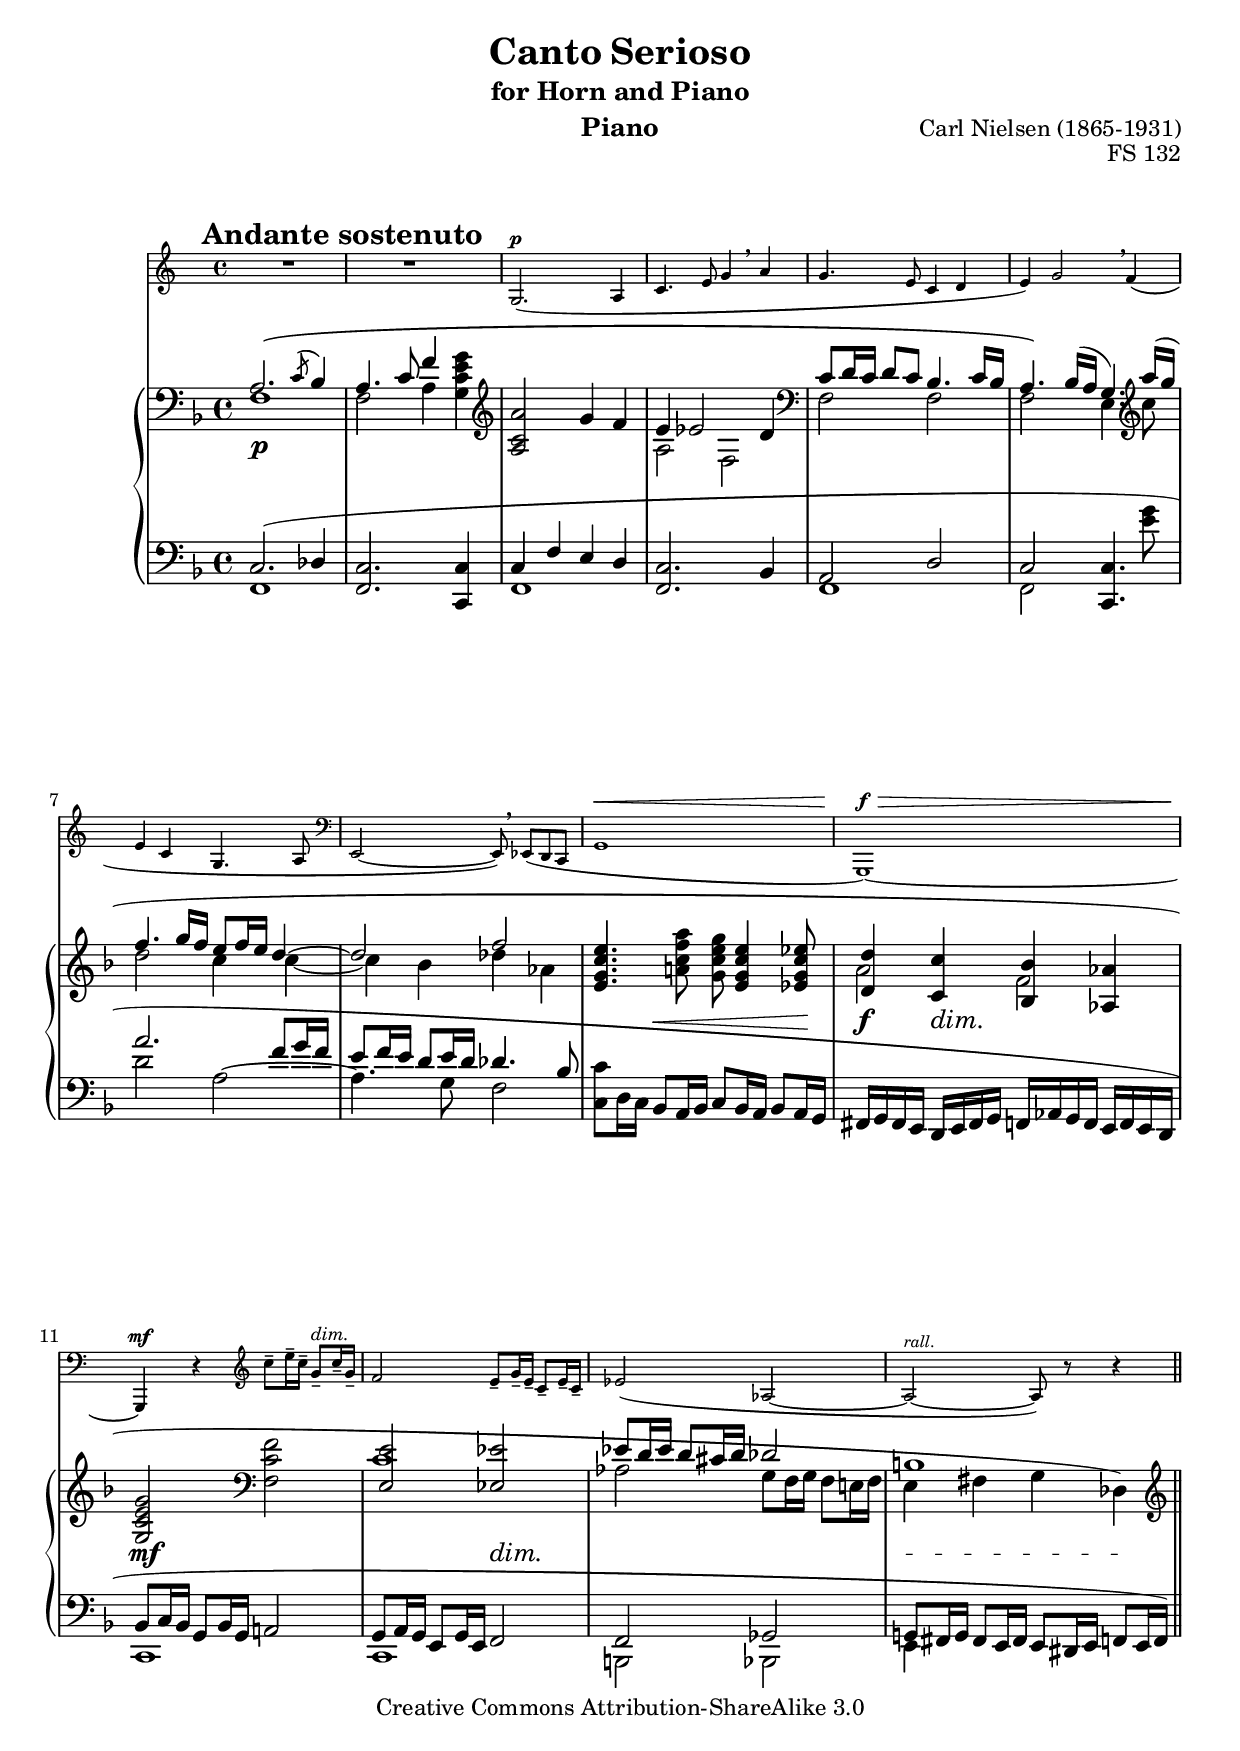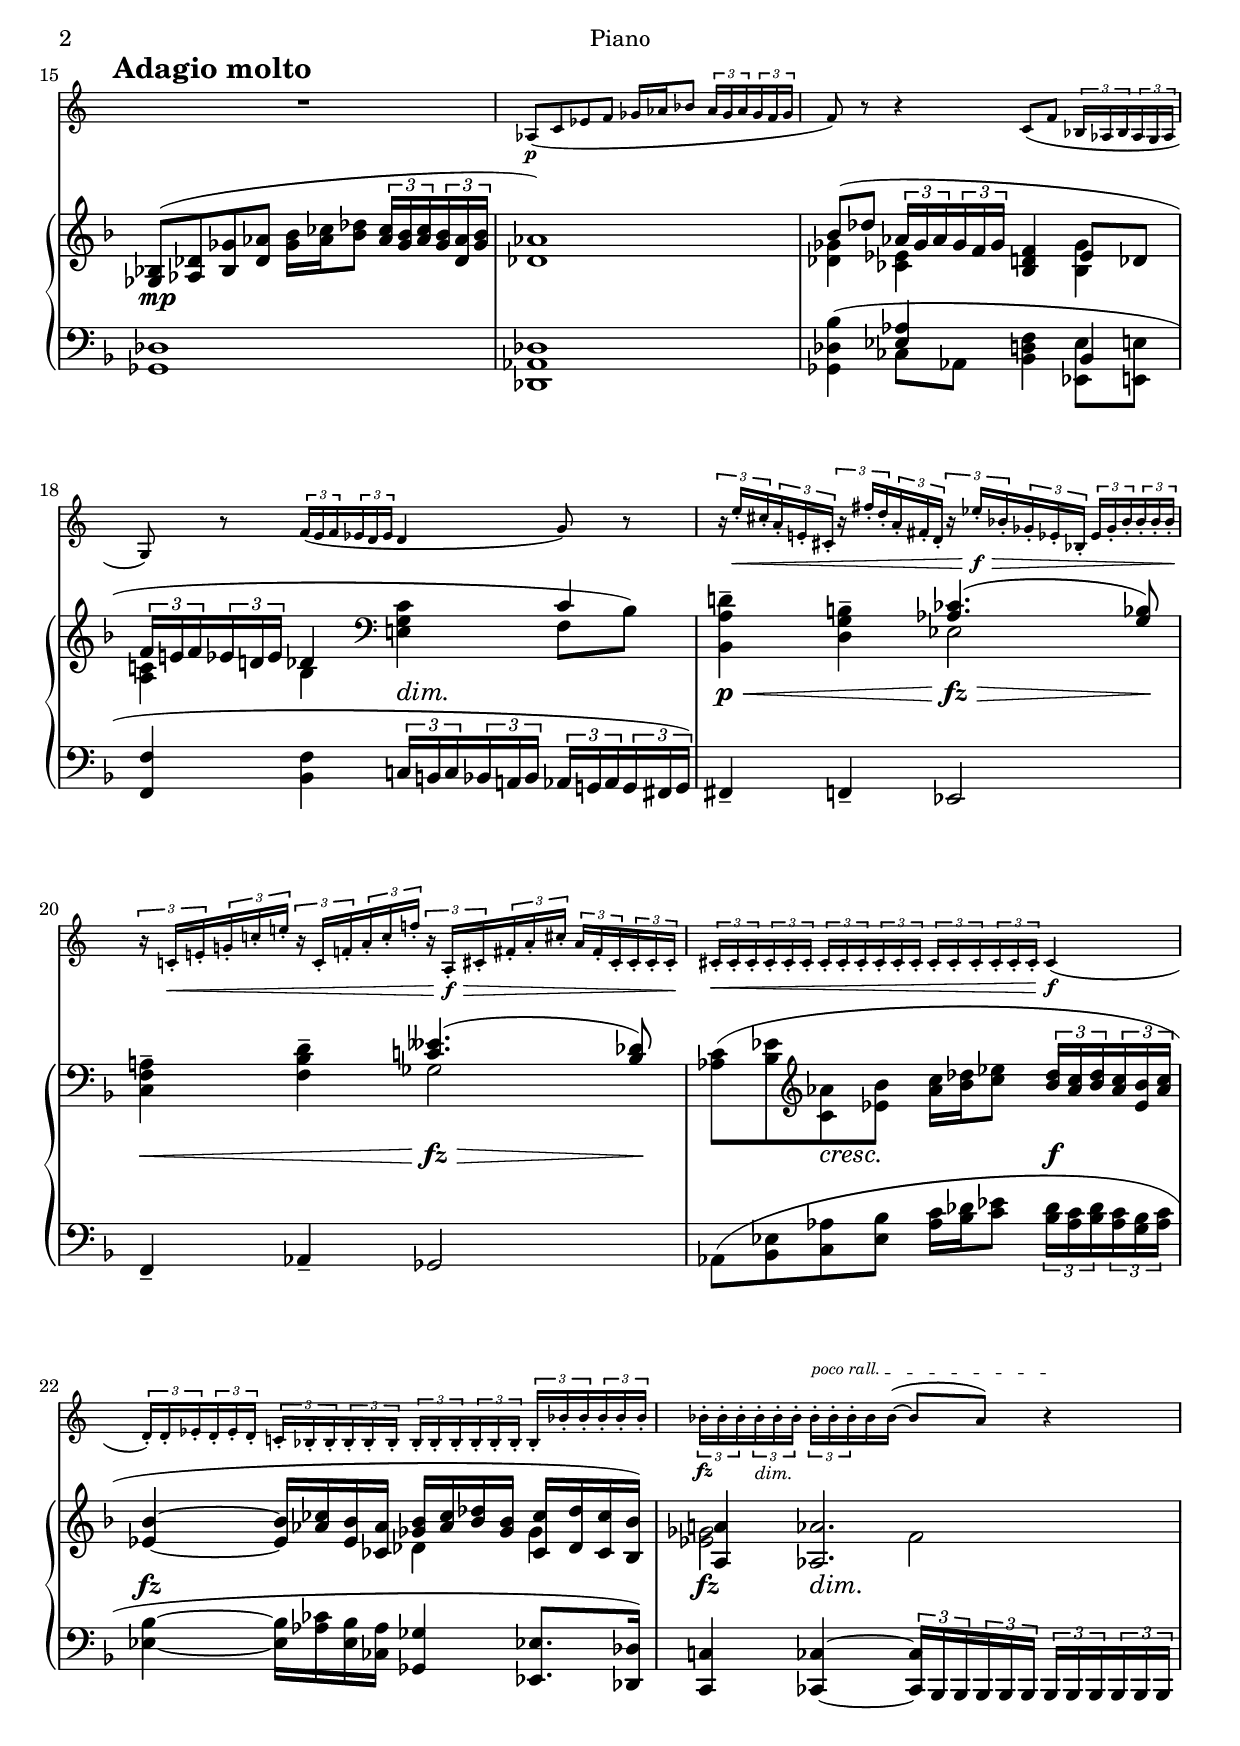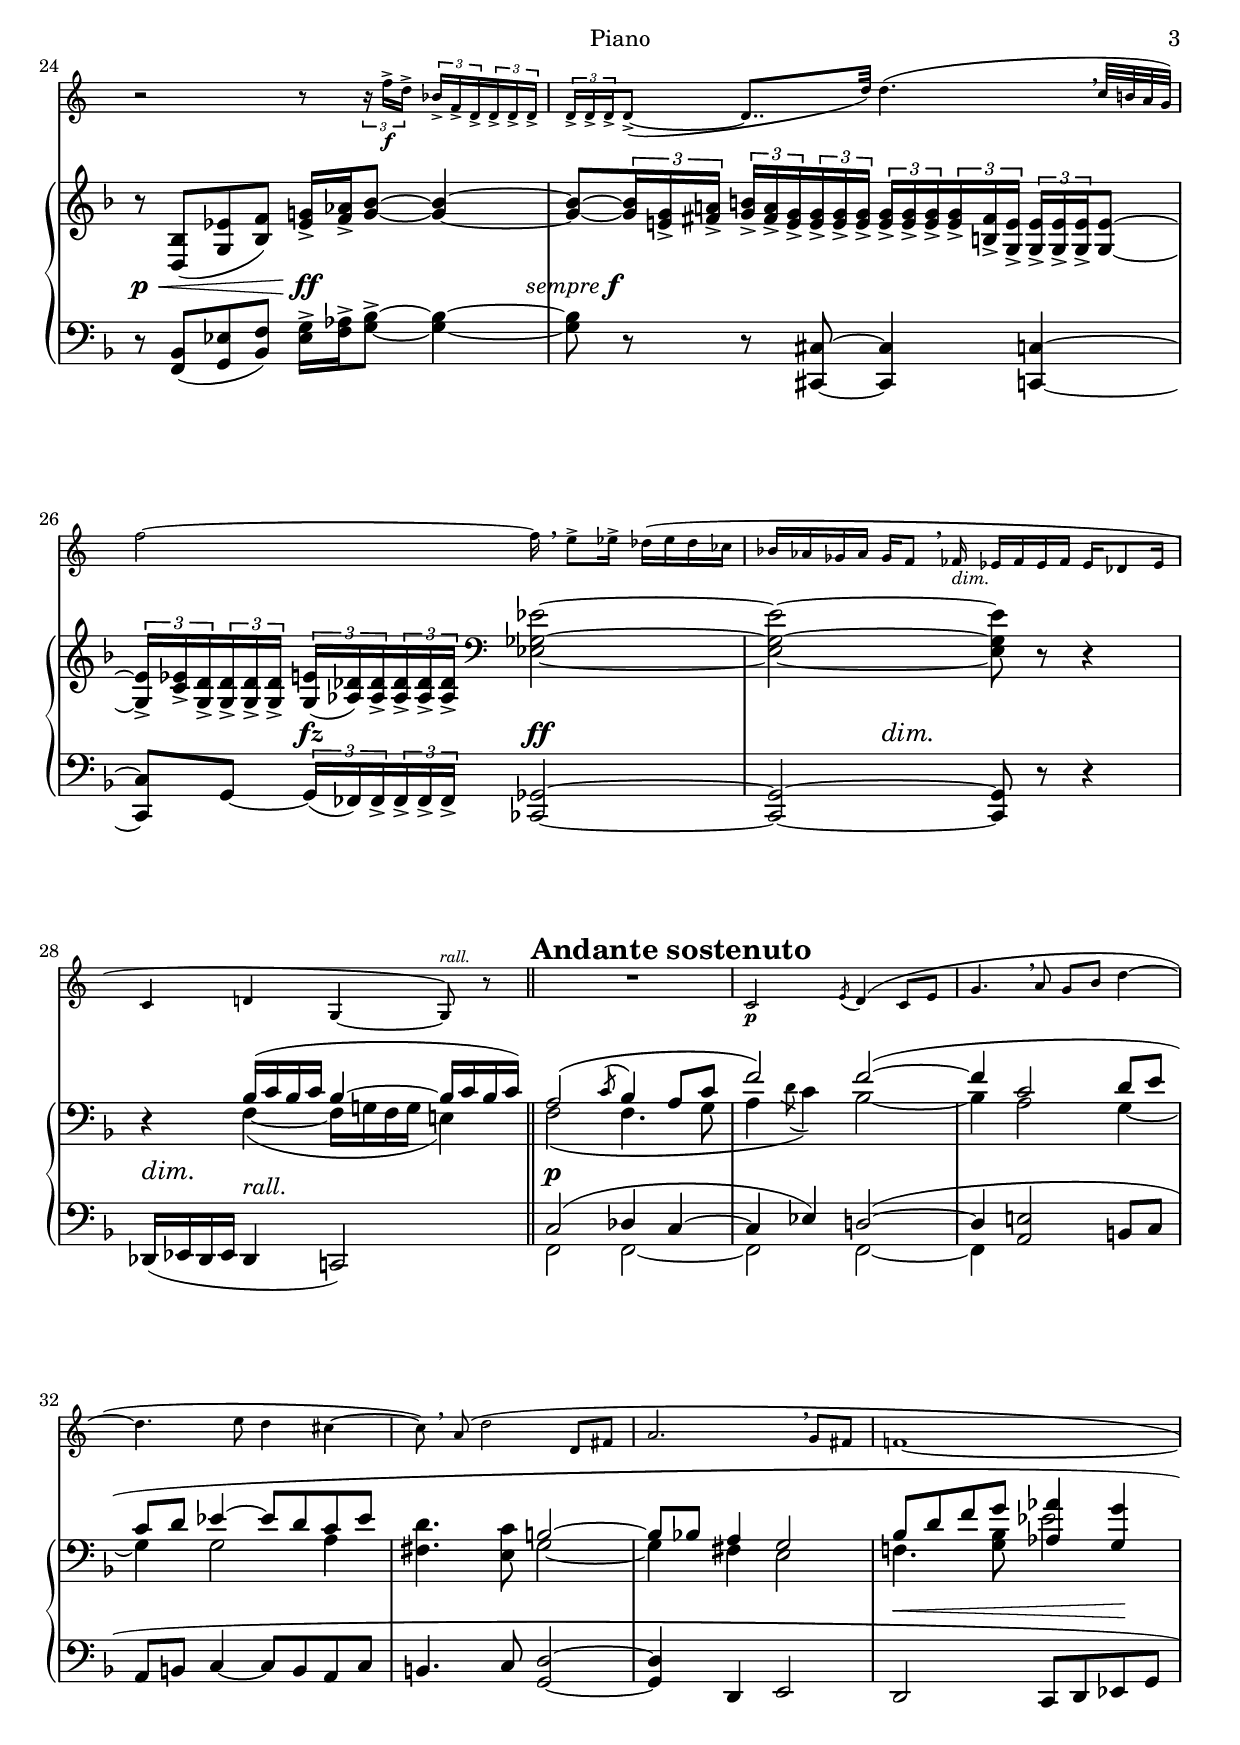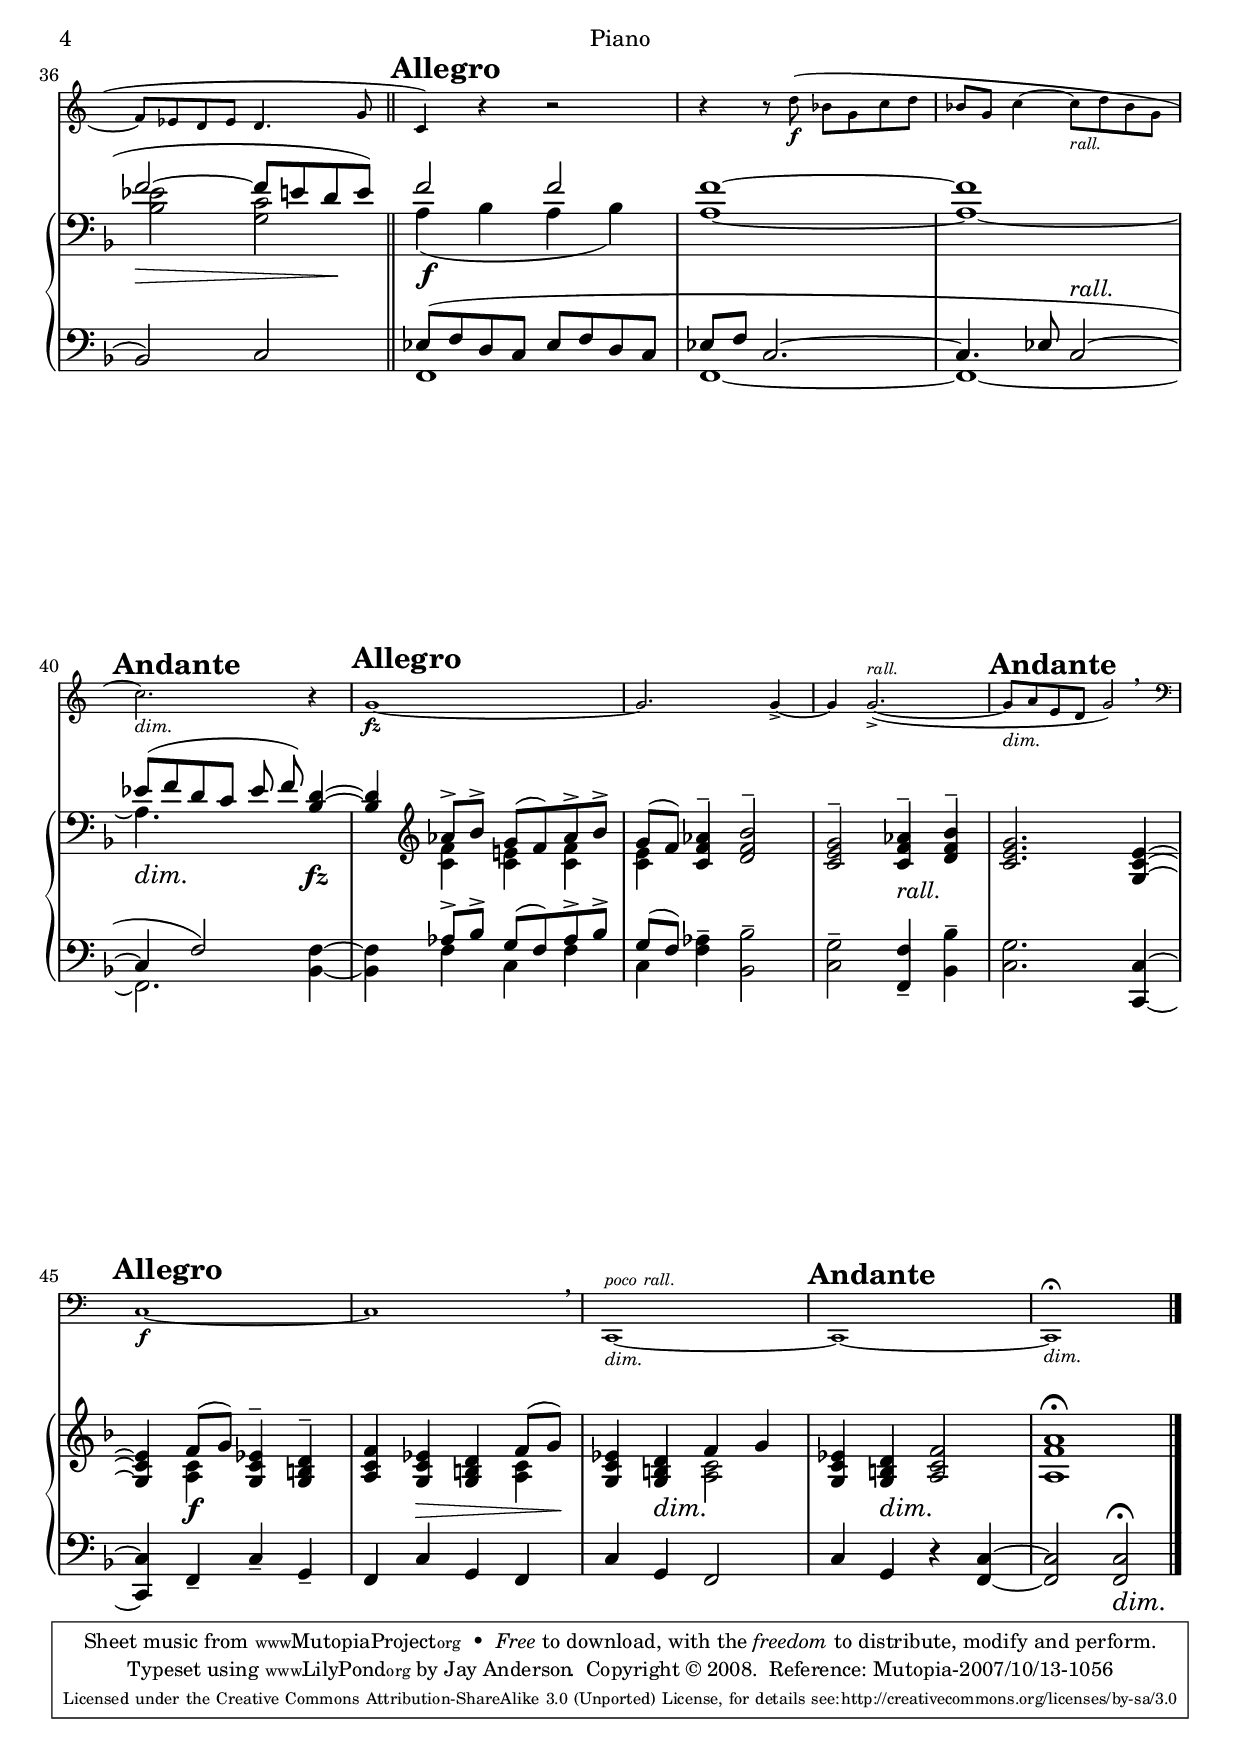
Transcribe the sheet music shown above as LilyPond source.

\version "2.11.62"

rall = \markup {\italic rall.}
pocorall = \markup {\italic {poco rall.} }
sempref = #(make-dynamic-script (markup #:normal-text #:italic "sempre" #:dynamic "f"))

tempoMark = #(define-music-function (parser location markp) (string?)
#{
  \once \override Score.RehearsalMark #'self-alignment-X = #left
  \once \override Score.RehearsalMark #'extra-spacing-width = #'(+inf.0 . -inf.0)
  \mark \markup { \bold $markp }
#})

outline =
{
  \override Score.PaperColumn #'keep-inside-line = ##t
  \override Score.NonMusicalPaperColumn #'keep-inside-line = ##t
  \time 4/4
  \tempoMark "Andante sostenuto"
  s1*14 | \bar "||"

  \tempoMark "Adagio molto"
  s1*14 | \bar "||"

  \tempoMark "Andante sostenuto"
  s1*8 | \bar "||"

  \tempoMark "Allegro"
  s1*3 |

  %Prevent stacking with next markup.
  \once \override Score.RehearsalMark #'self-alignment-X = #left
  \once \override Score.RehearsalMark #'extra-spacing-width = #'(0 . 0)
  \mark \markup { \bold "Andante" }
  s1 |

  \tempoMark "Allegro"
  s1*3 |

  \tempoMark "Andante"
  s1 |

  \tempoMark "Allegro"
  s1*3 |

  \tempoMark "Andante"
  s1*2 | \bar "|."
}

midiOutline =
{
  \tempo 4=52
}



pianoRight = \relative c'
{
  \key f \major
  \clef bass
  <<
    {\voiceOne a2.\( \acciaccatura c8 bes4 | a4. c8 f4}
    \new Voice {\voiceTwo f,1 | f2 a4}
  >> \oneVoice <g c e g>4 |
  \clef treble
  <a c a'>2 g'4 f |
  <<
    {
      \voiceOne
      e4 ees2 d4 |
      \clef bass
      c8 d16 c d8 c bes4. c16 bes |
      a4.\) bes16( a g4.) \clef treble a''16( g |
      f4. g16 f e8 f16 e d4~ |
      d2 f |
    }
    \new Voice {
      \voiceTwo
      a,,2 f |
      f f |
      f e4. c''8 |
      d2 c4 c~ |
      c bes des aes | 
    }
  >> \oneVoice
  <e g c e>4. <a c f a>8 <g c e g> <e g c e>4 <ees g c ees>8 |
  <<
    {<d d'>4 <c c'> <bes bes'> <aes aes'>}
    \\
    {a'2 f}
  >>
  <g e c g>2 \clef bass <f c f,>( |
  <<
    \new Voice
    {
      \voiceOne <e e,>2 <ees ees,> |
      ees8 d16 ees d8 cis16 d des2 |
      b1 |
    }
    {
      \voiceTwo c1 |
      aes2 g8 f16 g f8 e16 f |
      e4 fis g des) |
    }
  >> \oneVoice
  \clef treble
  <ges bes>8( <aes des> <bes ges'> <des aes'> <ges bes>16 <aes ces> <bes des>8
    \times 2/3 {<ces aes>16 <bes ges> <ces aes>} \times 2/3 {<bes ges> <aes des,> <bes ges>} |
  <aes des,>1) |
  <<
    {
      \voiceOne bes8( des \times 2/3 {aes16 ges aes} \times 2/3 {ges f ges}
    }
    \new Voice {\voiceTwo <ges des>4 <ees ces>}
  >> \oneVoice <f d bes>4
  <<
    {ees8 des | \times 2/3 {f16 e f} \times 2/3 {ees d ees} des4}
    \\
    {<ges bes,>4 | <c, a> bes}
  >> \clef bass <c g e>4 << \new Voice {\voiceOne c4} {\voiceTwo f,8 bes)} >> \oneVoice |
  <d a bes,>4-- <b g d>-- << {<ces aes>4.( <bes g>8)} \\ {ees,2} >> |
  <a f c>4-- <d bes f>-- << {<eeses c>4.( <des bes>8)} \\ {ges,2} >> |
  <aes c>8( <bes ees> \clef treble <c aes'> <ees bes'> <aes c>16 <bes des> <c ees>8
    \times 2/3 {<des bes>16 <c aes> <des bes>} \times 2/3 {<c aes>16 <bes ees,> <c aes>} |
  <bes ees,>4~ <bes ees,>16 <ces aes> <bes ees,> <aes ces,>
    <<
      {
        \voiceOne <bes ges> <ces aes> <des bes> <bes ges> <ces ces,> <des des,> <ces ces,> <bes bes,>) |
        <a a,>4 <aes aes,>2. |
      }
      \new Voice
      {
        \voiceTwo des,4 ges | <ges ees>2 f |
      }
    >> \oneVoice |
  r8 <bes, d,>( <ees g,> <f bes,>) <g ees>16-> <aes f>-> <bes g>8~ <bes g>4~ |
  <bes g>8~ \times 2/3 {<bes g>16 <g e>-> <a fis>->}
    \times 2/3 {<b g>-> <a fis>-> <g e>->} \times 2/3 {<g e>-> <g e>-> <g e>->}
    \times 2/3 {<g e>-> <g e>-> <g e>->} \times 2/3 {<g e>-> <fis b,>-> <e g,>->}
    \times 2/3 {<e g,>-> <e g,>-> <e g,>->} <e g,>8~ |
  \times 2/3 {<e g,>16-> <ees c>-> <d g,>->} \times 2/3 {<d g,>-> <d g,>-> <d g,>->}
    \times 2/3 {<e g,>( <des aes>) <des aes>->} \times 2/3 {<des aes>-> <des aes>-> <des aes>->}
    \clef bass
    <ees ges, ees>2~ |
  <ees ges, ees>~ <ees ges, ees>8 r r4 |
  r <<
      {bes16( c bes c bes4~ bes16 c bes c)}
      \\
      {f,4~( f16 g f g e4)}
    >> |

  <<
    {
      \voiceOne a2\( \acciaccatura c8 bes4 a8 c |
      f2\) f~( |
      f4 c2 d8 e |
      c d ees4~ ees8 d c ees |
    }
    \new Voice
    {
      \voiceTwo f,2\( f4. g8 |
      a4 \acciaccatura d8 c4\) bes2~
      bes4 a2 g4~ |
      g g2 a4 |
    }
  >> \oneVoice
  <d fis,>4. <c e,>8
  <<
    {
      \voiceOne b2~ |
      b8 bes a4 g2 |
      bes8 d f g <aes aes,>4 <g g,> |
      f2~ f8 e d e) |
    }
    \new Voice
    {
      \voiceTwo g,2~ |
      g4 fis e2 |
      f4. <g bes>8 ees'2 |
      <ees bes> <c g> |
    }
  >>

  <<
    {
      f2 f |
      f1~ | f |
      ees8( f d c ees f)
    }
    \\
    {
      a,4( bes a bes) |
      a1~ | a~ | a4.
    }
  >> <bes d>4~ |
  <bes d>
  \clef treble
  <<
    {
      aes'8-> bes-> g( f) aes-> bes-> | g( f)
    }
    \\
    {
      <f c>4 <e c> <f c> | <e c>
    }
  >>
  <aes f c>-- <bes f d>2-- |
  <g e c>2-- <aes f c>4-- <bes f d>-- |
  <g e c>2. <e c g>4~ |
  <e c g> << {f8( g)} \\ <c, a>4 >> <ees c g>4-- <d b g>-- |
  <f c a> <ees c g> <d b g> << {f8( g)} \\ <c, a>4 >> |
  <ees c g>4 <d b g> << {f4 g} \\ <c, a>2 >> |
  <ees c g>4 <d b g> <f c a>2 |
  <a f a,>1\fermata |
}

pianoLeft = \relative c
{
  \key f \major
  \clef bass
  <<
    {\voiceOne c2.( des4 |}
    \new Voice {\voiceTwo f,1 |}
  >> \oneVoice
  <f c'>2. <c c'>4 |
  <<
    {\voiceOne c'4 f e d |}
    \new Voice {\voiceTwo f,1 |}
  >> \oneVoice
  <f c'>2. bes4 |
  <<
    {\voiceOne a2 d | c}
    \new Voice {\voiceTwo f,1 | f2}
  >> \oneVoice <c c'>4. <g'''e>8( |
  <<
    {
      \voiceOne a2. f8 g16 f |
      e8 f16 e d8 e16 d \clef bass des4. bes8 |
    }
    \new Voice
    {
      d2 a~ |
      a4. g8 f2 |
    }
  >> \oneVoice
  <c c'>8 d16 c bes8 a16 bes c8 bes16 a bes8 a16 g |
  fis g fis e d e fis g f aes g f e f e d |
  <<
    {
      \voiceOne bes'8 c16 bes g8 bes16 g a2 |
      g8 a16 g e8 g16 e f2 |
      f ges |
      g8 fis16 g
    }
    \new Voice
    {
      \voiceTwo c,1 | c | b2 bes | e4
    }
  >> \oneVoice fis8 e16 fis e8 dis16 e f8 e16 f) |

  <ges des'>1 |
  <des aes' des> |
  <ges des' bes'>4( << <ees' aes>4 \\ {ces8 aes} >>
    <bes d f>4 << bes4 \\ {<ees ees,>8 <e e,>} >> |
  <f f,>4 <f bes,> \times 2/3 {c16 b c} \times 2/3 {bes a bes}
    \times 2/3 {aes g aes} \times 2/3 {g fis g)} |
  fis4-- f-- ees2 |
  f4-- aes-- ges2 |
  aes8( <bes ees> <c aes'> <ees bes'> <aes c>16 <bes des> <c ees>8
    \times 2/3 {<bes des>16 <aes c> <bes des>} \times 2/3 {<aes c> <g bes> <aes c>} |
  <ees bes'>4~ <ees bes'>16 <aes ces> <ees bes'> <ces aes'> <ges ges'>4 <ees ees'!>8. <des des'>16) |
  <c c'>4 <ces ces'>~ \times 2/3 {<ces ces'>16 bes bes} \repeat unfold 3 {\times 2/3 {bes16 bes bes}} |
  r8 <bes' f>( <ees g,> <f bes,>) <g ees>16-> <aes f>-> <bes g>8~-> <bes g>4~ |
  <bes g>8 r r <cis, cis,>~ <cis cis,>4 <c c,>~ |
  <c c,>8 g~ \times 2/3 {g16( fes) fes->} \times 2/3 {fes-> fes-> fes->} <ges ces,>2~ |
  <ges ces,>2~ <ges ces,>8 r r4 |
  des16( ees des ees des4 c2) |

  <<
    {
      \voiceOne c'2( des4 c~ |
      c ees) d2~( |
      d4
    }
    \new Voice
    {
      \voiceTwo f,2 f~ |
      f f~ |
      f4
    }
  >> \oneVoice <a e'>2 b8 c |
  a b c4~ c8 b a c |
  b4. c8 <d g,>2~ |
  <d g,>4 d, e2 |
  d c8 d ees g |
  bes2) c |

  <<
    {
      ees8( f d c ees f d c |
      ees f c2.~ |
      c4. ees8 c2~ |
      c4 f2)
    }
    \\
    {
      f,1 | f~ | f~ | f2.
    }
  >> <bes f'>4~ |
  <bes f'>4
  <<
    {
      aes'8-> bes-> g( f) aes-> bes-> | g( f)
    }
    \\
    {
      f4 c f | c
    }
  >> <f aes>4-- <bes, bes'>2-- |
  <c g'>-- <f, f'>4-- <bes bes'>-- |
  <c g'>2. <c c,>4~ |
  <c c,> f,-- c'-- g-- |
  f c' g f |
  c' g f2 |
  c'4 g r <c f,>~ |
  \dimTextDim
  <c f,>2 << <c f,>\fermata {s4.\> s8\!} >> |
}

pianoDynamics =
{
  \override DynamicTextSpanner #'dash-period = #-1.0
  %placeholder
  s1*8\p |
  s4 s\< s s8 s\! |
  \dimTextDim
  s4\f s2.\> |
  \dimHairpin
  s1\!\mf |
  \revert DynamicTextSpanner #'dash-period
  \dimTextDim
  s2 s\> |
  \dimHairpin
  \override DynamicTextSpanner #'dash-period = #-1.0
  s1 |
  \override TextSpanner #'edge-text = #'("rall " . "")
  s4\!\startTextSpan s s s\stopTextSpan

  s1*3\mp |
  \dimTextDim
  s2 s\> |
  \dimHairpin
  s2\p\< s4\fz\> s8 s\! |
  s2\< s4\fz\> s8 s\! |
  \revert DynamicTextSpanner #'dash-period
  \crescTextCresc
  s4 s\< s s\f |
  \crescHairpin
  \override DynamicTextSpanner #'dash-period = #-1.0
  s1\fz |
  \dimTextDim
  s4\fz s2.\> |
  \dimHairpin

  s2\p\< s\ff |
  s1\sempref |
  s4 s\fz s2\ff |
  \dimTextDim
  s4 s\> s2 |
  s4\> s2.-\rall
  \dimHairpin

  s1*6\p |
  s2.\< s4\! |
  s2.\> s4\! |
  s1*2\f |
  s2 s-\rall |
  \dimTextDim
  s4\> s s s\fz |
  \dimHairpin
  s1*2 |
  s2 s-\rall |
  s1 |
  s4 s2.\f |
  s4 s\> s s8 s\! |
  \dimTextDim
  s4 s2.\> |
  \dimTextDim
  s4 s2.\> |
  s2 s2\! |
}

pianoPedals =
{
}


rall = \markup {\italic rall.}
pocorall = \markup {\italic {poco rall.} }
sempref = #(make-dynamic-script (markup #:normal-text #:italic "sempre" #:dynamic "f"))

tempoMark = #(define-music-function (parser location markp) (string?)
#{
  \once \override Score.RehearsalMark #'self-alignment-X = #left
  \once \override Score.RehearsalMark #'extra-spacing-width = #'(+inf.0 . -inf.0)
  \mark \markup { \bold $markp }
#})

outline =
{
  \override Score.PaperColumn #'keep-inside-line = ##t
  \override Score.NonMusicalPaperColumn #'keep-inside-line = ##t
  \time 4/4
  \tempoMark "Andante sostenuto"
  s1*14 | \bar "||"

  \tempoMark "Adagio molto"
  s1*14 | \bar "||"

  \tempoMark "Andante sostenuto"
  s1*8 | \bar "||"

  \tempoMark "Allegro"
  s1*3 |

  %Prevent stacking with next markup.
  \once \override Score.RehearsalMark #'self-alignment-X = #left
  \once \override Score.RehearsalMark #'extra-spacing-width = #'(0 . 0)
  \mark \markup { \bold "Andante" }
  s1 |

  \tempoMark "Allegro"
  s1*3 |

  \tempoMark "Andante"
  s1 |

  \tempoMark "Allegro"
  s1*3 |

  \tempoMark "Andante"
  s1*2 | \bar "|."
}

midiOutline =
{
  \tempo 4=52
}



horn = \relative c'
{
  \override DynamicTextSpanner #'dash-period = #-1.0
  \set subdivideBeams = ##t
  \set Score.beatLength = #(ly:make-moment 1 8)
  \transposition f
  R1*2 |
  g2.(^\p a4 |
  c4. e8 g4 \breathe a |
  g4. e8 c4 d |
  e) g2 \breathe f4( |
  e c g4. a8 |
  \clef bass
  \set Staff.middleCPosition = #-1
  e2~ e8) \breathe ees( d c |
  g'1^\< |
  g,~)^\f^\> |
  \revert DynamicTextSpanner #'dash-period
  \dimTextDim
  g4\mf r \clef treble c''8-- e16-- c-- g8--^\> c16-- g-- |
  \dimHairpin
  \override DynamicTextSpanner #'dash-period = #-1.0
  f2 e8-- g16-- e-- c8-- e16-- c-- |
  ees2( aes,~\! |
  aes~^\rall aes8) r r4 |

  R1
  aes8(\p c ees f ges16 aes bes8 \times 2/3 {aes16 ges aes} \times 2/3 {ges f ges} |
  f8) r r4 c8( f \times 2/3 {bes,16 aes bes} \times 2/3 {aes g aes} |
  g8) r \times 2/3 {f'16( e f} \times 2/3 {ees d ees} d4 g8) r |
  \times 2/3 {r16 e'-.\< cis-.} \times 2/3 {a-. e-. cis-.}
    \times 2/3 {r16 fis'-. d-.} \times 2/3 {a-. fis-. d-.}
    \times 2/3 {r16 ees'-.\f\> bes-.} \times 2/3 {ges-. ees-. bes-.}
    \times 2/3 {ees16 ges-. bes-.} \times 2/3 {bes-. bes-. bes-.\!} |
  \times 2/3 {r16 c,-.\< e-.} \times 2/3 {g-. c-. e-.}
    \times 2/3 {r16 c,-. f-.} \times 2/3 {a-. c-. f-.}
    \times 2/3 {r16 a,,-.\f\> cis-.} \times 2/3 {fis-. a-. cis-.}
    \times 2/3 {a fis-. cis-.} \times 2/3 {cis-. cis-. cis-.\!} |
  \times 2/3 {cis-.\< cis-. cis-.} \repeat unfold 5 { \times 2/3 {cis-. cis-. cis-.} } cis4(\f |
  \times 2/3 {d16-.) d-. ees-.} \times 2/3 {d-. ees-. d-.}
    \times 2/3 {c16-. bes-. bes-.} \repeat unfold 3 { \times 2/3 {bes-. bes-. bes-.} }
    \times 2/3 {bes-. bes'-. bes-.} \times 2/3 {bes-. bes-. bes-.} |
  \override TextSpanner #'bound-details #'left #'text = "poco rall. "
  \dimTextDim
  \times 2/3 {bes-.\fz bes-. bes-.} \times 2/3 {bes-.\> bes-. bes-.} \times 2/3 {bes-.\startTextSpan bes-. bes-.}
    bes16 bes~( bes8 a) r4\stopTextSpan |
  \dimHairpin
  r2 r8 \times 2/3 {r16 f'->\f d->} \times 2/3 {bes-> f-> d->} \times 2/3 {d-> d-> d->} |
  \times 2/3 {d-> d-> d->} d8~->( d8.. d'32) d4.( \breathe c32 b a g) |
  f'2~ f16 \breathe e8-> ees16-> des( ees des ces |
  \dimTextDim
  bes aes ges aes ges f8 \breathe fes16\> ees fes ees fes ees des8 ees16 |
  \dimHairpin
  c4 d g,~ g8)^\rall r |

  R1 |
  c2\p \acciaccatura e8 d4( c8 e |
  g4. \breathe a8 g b d4~ |
  d4. e8 d4 cis~ |
  cis8) \breathe a( d2 d,8 fis |
  a2. \breathe g8 fis |
  f1~ |
  f8 ees d ees d4. g8 |

  c,4) r r2 |
  r4 r8 d'8(\f bes g c d |
  bes g c4~ c8-\rall d bes g |
  \dimTextDim
  c2.)\> r4 |
  \dimHairpin
  g1~\fz |
  g2. g4~-> |
  g g2.~->(^\rall |
  \dimTextDim
  g8\> a e d g2) |
  \dimHairpin
  \clef bass
  \set Staff.middleCPosition = #-1
  \breathe c,1~\f | c \breathe |
  \dimTextDim
  c,~\>^\pocorall | c~ | << c\fermata {s2.\> s4\!} >> |
}


rall = \markup {\italic rall.}
pocorall = \markup {\italic {poco rall.} }
sempref = #(make-dynamic-script (markup #:normal-text #:italic "sempre" #:dynamic "f"))

tempoMark = #(define-music-function (parser location markp) (string?)
#{
  \once \override Score.RehearsalMark #'self-alignment-X = #left
  \once \override Score.RehearsalMark #'extra-spacing-width = #'(+inf.0 . -inf.0)
  \mark \markup { \bold $markp }
#})

outline =
{
  \override Score.PaperColumn #'keep-inside-line = ##t
  \override Score.NonMusicalPaperColumn #'keep-inside-line = ##t
  \time 4/4
  \tempoMark "Andante sostenuto"
  s1*14 | \bar "||"

  \tempoMark "Adagio molto"
  s1*14 | \bar "||"

  \tempoMark "Andante sostenuto"
  s1*8 | \bar "||"

  \tempoMark "Allegro"
  s1*3 |

  %Prevent stacking with next markup.
  \once \override Score.RehearsalMark #'self-alignment-X = #left
  \once \override Score.RehearsalMark #'extra-spacing-width = #'(0 . 0)
  \mark \markup { \bold "Andante" }
  s1 |

  \tempoMark "Allegro"
  s1*3 |

  \tempoMark "Andante"
  s1 |

  \tempoMark "Allegro"
  s1*3 |

  \tempoMark "Andante"
  s1*2 | \bar "|."
}

midiOutline =
{
  \tempo 4=52
}



instrument = "Piano"

\paper
{
  #(define page-breaking ly:page-turn-breaking)
  ragged-last-bottom = ##f
}

\book
{
  \header
{
  title = \markup{Canto Serioso}
  subtitle = "for Horn and Piano"
  composer = "Carl Nielsen (1865-1931)"
  instrument = \instrument
  opus = "FS 132"

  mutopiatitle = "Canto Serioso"
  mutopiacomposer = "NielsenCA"
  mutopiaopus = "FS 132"
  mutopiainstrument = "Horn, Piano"
  date = "1913"
  %The souce is the original edition
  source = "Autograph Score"
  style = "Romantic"
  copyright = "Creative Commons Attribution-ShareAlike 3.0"
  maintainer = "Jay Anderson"
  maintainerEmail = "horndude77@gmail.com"
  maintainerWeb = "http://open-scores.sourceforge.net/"
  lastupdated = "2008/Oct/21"
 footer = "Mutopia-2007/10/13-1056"
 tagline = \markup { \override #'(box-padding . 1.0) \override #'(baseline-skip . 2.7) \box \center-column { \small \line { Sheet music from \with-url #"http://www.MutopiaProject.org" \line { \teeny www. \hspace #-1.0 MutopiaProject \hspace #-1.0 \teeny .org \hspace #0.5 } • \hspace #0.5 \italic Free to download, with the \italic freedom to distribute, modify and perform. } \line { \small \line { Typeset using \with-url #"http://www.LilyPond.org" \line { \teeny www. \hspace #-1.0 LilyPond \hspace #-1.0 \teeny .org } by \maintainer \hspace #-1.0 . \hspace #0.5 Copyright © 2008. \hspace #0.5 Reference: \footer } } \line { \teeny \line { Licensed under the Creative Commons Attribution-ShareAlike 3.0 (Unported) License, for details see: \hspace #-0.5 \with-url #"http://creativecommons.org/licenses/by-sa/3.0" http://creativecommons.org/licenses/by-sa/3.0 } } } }
}


  \score
  {
    <<
      \new Staff
      \with
      {
        fontSize = #-3
        \override StaffSymbol #'staff-space = #(magstep -3)
      }
      {
        #(set-accidental-style 'modern)
        \horn
      }
      \new PianoStaff
      <<
        \new Staff="RH"
        {
          #(set-accidental-style 'modern)
          \set Staff.extraNatural = ##f
          \pianoRight
        }

        \new Dynamics = "dynamics" \pianoDynamics

        \new Staff="LH"
        {
          #(set-accidental-style 'modern)
          \set Staff.extraNatural = ##f
          << \pianoLeft \pianoPedals \outline >>
        }

        %\new Dynamics = "pedals" \pianoPedalsMvtI
      >>
    >>
    \layout
    {
      \context
      {
        \type "Engraver_group"
        \name "Dynamics"
        \alias Voice
        \consists "Output_property_engraver"
        \consists "Piano_pedal_engraver"
        \consists "Script_engraver"
        \consists "New_dynamic_engraver"
        \consists "Dynamic_align_engraver"
        \consists "Text_engraver"
        \consists "Skip_event_swallow_translator"
        \consists "Axis_group_engraver"

        pedalSustainStrings = #'("Ped." "*Ped." "*")
        pedalUnaCordaStrings = #'("una corda" "" "tre corde")
        \override DynamicLineSpanner #'Y-offset = #0
        %\override TextScript #'font-size = #2
        \override TextScript #'font-shape = #'italic
        \override VerticalAxisGroup #'minimum-Y-extent = #'(-1 . 1)
      }
      \context
      {
        \PianoStaff
        \accepts Dynamics
      }
    }
    \header { piece = " " }
  }

  %midi
  \score
  {
    <<
      \new Staff
      {
        \set Staff.midiInstrument = "french horn"
        \horn
      }
      \new PianoStaff
      <<
        \new Staff="RH"
        {
          << \pianoRight \pianoDynamics \pianoPedals >>
        }
        \new Staff="LH"
        {
          << \pianoLeft \pianoDynamics \pianoPedals >>
        }
      >>
      {
        << \midiOutline \outline >>
      }
    >>
    \midi { }
  }
}

